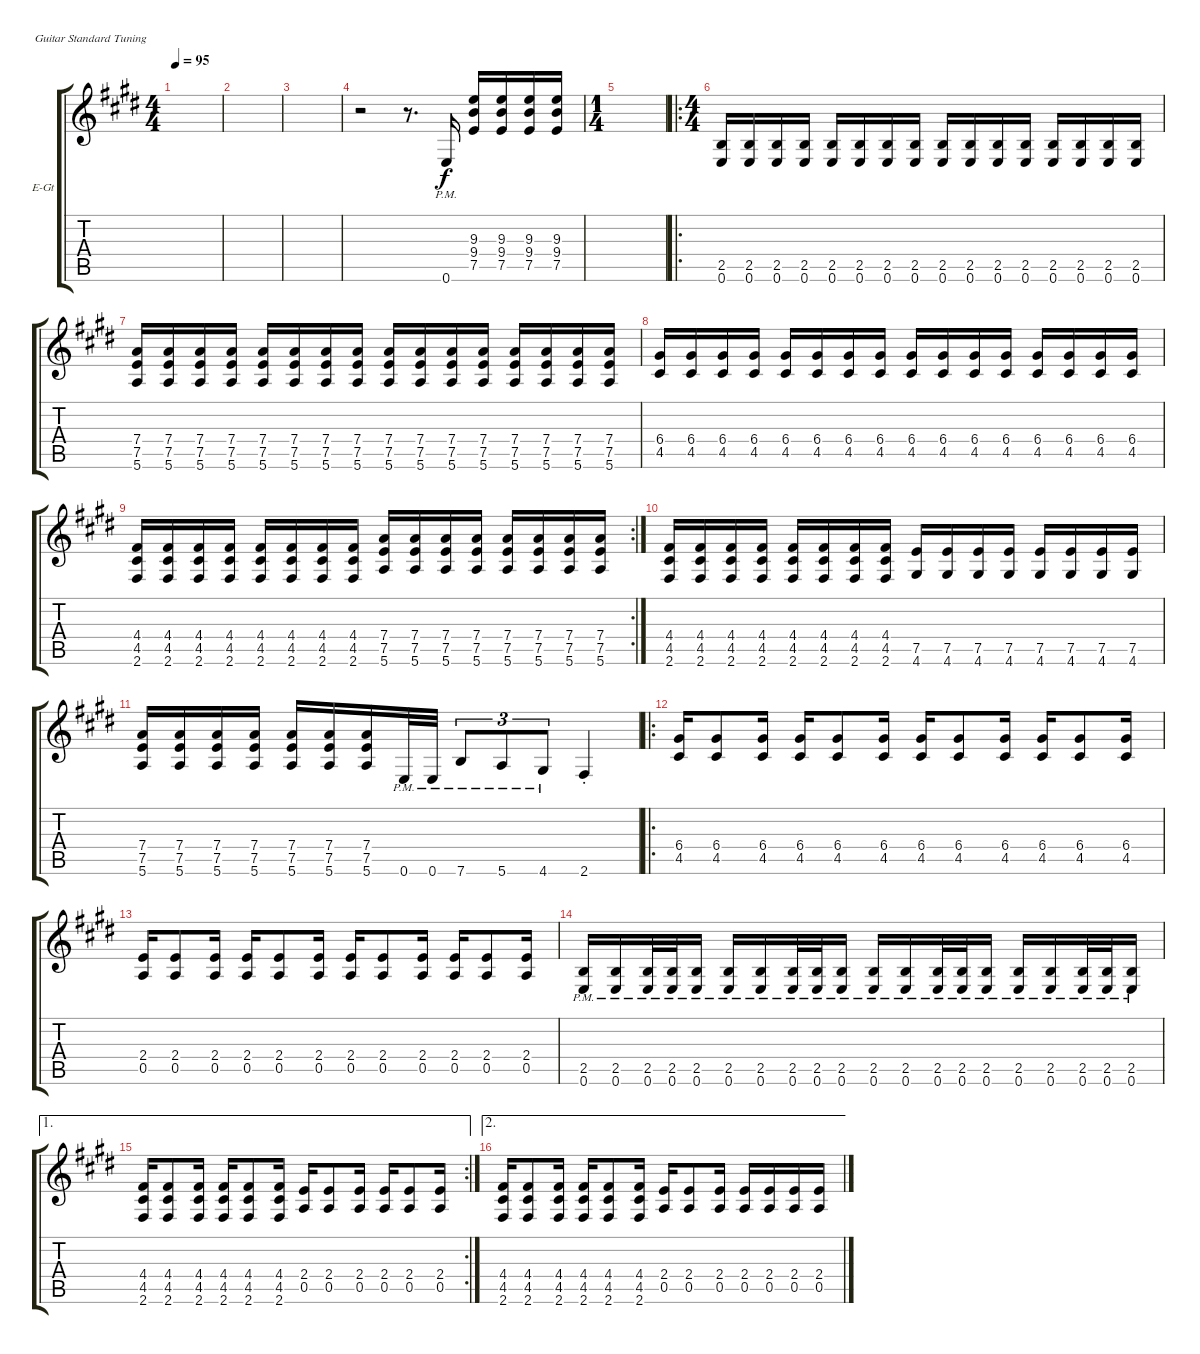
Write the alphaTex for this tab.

\defaultSystemsLayout 4
\bracketExtendMode groupsimilarinstruments
\firstSystemTrackNameOrientation horizontal
\otherSystemsTrackNameOrientation horizontal
\track ("Guitar 2" "E-Gt") {instrument overdrivenguitar}
\staff {score tabs}
\tuning (E4 B3 G3 D3 A2 E2)
\ts (4 4)
\tempo 95
\clef g2
\scale
0.546468
\ks e
|
\scale
0.226766 |
\scale
0.226766 |
\scale
0.171831 r.2 r.8{d} 0.6{pm}.16 (7.5 9.4 9.3).16 (7.5 9.4 9.3).16 (7.5 9.4 9.3).16 (7.5 9.4 9.3).16 |
\ts (1 4)
\scale
0.414085 |
\ro
\ts (4 4)
\scale
0.414085 (0.6 2.5).16 (0.6 2.5).16 (0.6 2.5).16 (0.6 2.5).16 (0.6 2.5).16 (0.6 2.5).16 (0.6 2.5).16 (0.6 2.5).16 (0.6 2.5).16 (0.6 2.5).16 (0.6 2.5).16 (0.6 2.5).16 (0.6 2.5).16 (0.6 2.5).16 (0.6 2.5).16 (0.6 2.5).16 |
(5.6 7.5 7.4).16 (5.6 7.5 7.4).16 (5.6 7.5 7.4).16 (5.6 7.5 7.4).16 (5.6 7.5 7.4).16 (5.6 7.5 7.4).16 (5.6 7.5 7.4).16 (5.6 7.5 7.4).16 (5.6 7.5 7.4).16 (5.6 7.5 7.4).16 (5.6 7.5 7.4).16 (5.6 7.5 7.4).16 (5.6 7.5 7.4).16 (5.6 7.5 7.4).16 (5.6 7.5 7.4).16 (5.6 7.5 7.4).16 |
(4.5 6.4).16 (4.5 6.4).16 (4.5 6.4).16 (4.5 6.4).16 (4.5 6.4).16 (4.5 6.4).16 (4.5 6.4).16 (4.5 6.4).16 (4.5 6.4).16 (4.5 6.4).16 (4.5 6.4).16 (4.5 6.4).16 (4.5 6.4).16 (4.5 6.4).16 (4.5 6.4).16 (4.5 6.4).16 |
\rc 2
(2.6 4.5 4.4).16 (2.6 4.5 4.4).16 (2.6 4.5 4.4).16 (2.6 4.5 4.4).16 (2.6 4.5 4.4).16 (2.6 4.5 4.4).16 (2.6 4.5 4.4).16 (2.6 4.5 4.4).16 (5.6 7.5 7.4).16 (5.6 7.5 7.4).16 (5.6 7.5 7.4).16 (5.6 7.5 7.4).16 (5.6 7.5 7.4).16 (5.6 7.5 7.4).16 (5.6 7.5 7.4).16 (5.6 7.5 7.4).16 |
(2.6 4.5 4.4).16 (2.6 4.5 4.4).16 (2.6 4.5 4.4).16 (2.6 4.5 4.4).16 (2.6 4.5 4.4).16 (2.6 4.5 4.4).16 (2.6 4.5 4.4).16 (2.6 4.5 4.4).16 (4.6 7.5).16 (4.6 7.5).16 (4.6 7.5).16 (4.6 7.5).16 (4.6 7.5).16 (4.6 7.5).16 (4.6 7.5).16 (4.6 7.5).16 |
(5.6 7.5 7.4).16 (5.6 7.5 7.4).16 (5.6 7.5 7.4).16 (5.6 7.5 7.4).16 (5.6 7.5 7.4).16 (5.6 7.5 7.4).16 (5.6 7.5 7.4).16 0.6{pm}.32 0.6{pm}.32 7.6{pm}.8{tu (3 2)} 5.6{pm}.8{tu (3 2)} 4.6{pm}.8{tu (3 2)} 2.6{st}.4 |
\ro
(4.5 6.4).16 (4.5 6.4).8 (4.5 6.4).16 (4.5 6.4).16 (4.5 6.4).8 (4.5 6.4).16 (4.5 6.4).16 (4.5 6.4).8 (4.5 6.4).16 (4.5 6.4).16 (4.5 6.4).8 (4.5 6.4).16 |
(0.5 2.4).16 (0.5 2.4).8 (0.5 2.4).16 (0.5 2.4).16 (0.5 2.4).8 (0.5 2.4).16 (0.5 2.4).16 (0.5 2.4).8 (0.5 2.4).16 (0.5 2.4).16 (0.5 2.4).8 (0.5 2.4).16 |
(0.6{pm} 2.5{pm}).16 (0.6{pm} 2.5{pm}).16 (0.6{pm} 2.5{pm}).32 (0.6{pm} 2.5{pm}).32 (0.6{pm} 2.5{pm}).16 (0.6{pm} 2.5{pm}).16 (0.6{pm} 2.5{pm}).16 (0.6{pm} 2.5{pm}).32 (0.6{pm} 2.5{pm}).32 (0.6{pm} 2.5{pm}).16 (0.6{pm} 2.5{pm}).16 (0.6{pm} 2.5{pm}).16 (0.6{pm} 2.5{pm}).32 (0.6{pm} 2.5{pm}).32 (0.6{pm} 2.5{pm}).16 (0.6{pm} 2.5{pm}).16 (0.6{pm} 2.5{pm}).16 (0.6{pm} 2.5{pm}).32 (0.6{pm} 2.5{pm}).32 (0.6{pm} 2.5{pm}).16 |
\ae 1
\rc 2
(4.5 4.4 2.6).16 (4.5 4.4 2.6).8 (4.5 4.4 2.6).16 (4.5 4.4 2.6).16 (4.5 4.4 2.6).8 (4.5 4.4 2.6).16 (0.5 2.4).16 (0.5 2.4).8 (0.5 2.4).16 (0.5 2.4).16 (0.5 2.4).8 (0.5 2.4).16 |
\ae 2
(4.5 4.4 2.6).16 (4.5 4.4 2.6).8 (4.5 4.4 2.6).16 (4.5 4.4 2.6).16 (4.5 4.4 2.6).8 (4.5 4.4 2.6).16 (0.5 2.4).16 (0.5 2.4).8 (0.5 2.4).16 (0.5 2.4).16 (0.5 2.4).16 (0.5 2.4).16 (0.5 2.4).16
